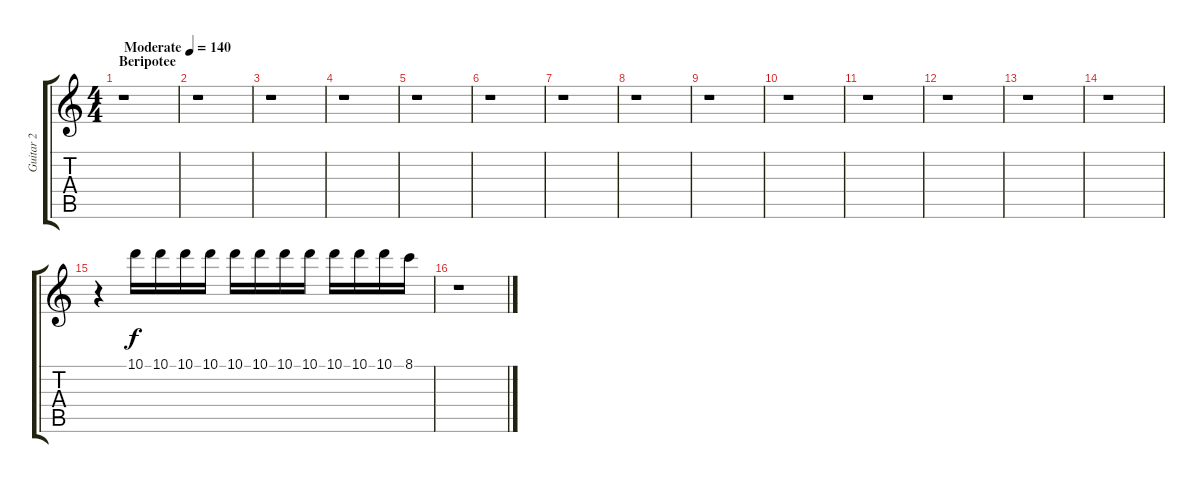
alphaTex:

\track ("Guitar 2" "Guitar 2") {instrument electricguitarmuted}
\staff {score tabs}
\tuning (E4 B3 G3 D3 A2 E2) {hide}
\ts (4 4)
\section ("" "Beripotee")
\tempo (140 "Moderate")
\clef g2
\ks c
r.1{dy f instrument electricguitarmuted} |
r.1 |
r.1 |
r.1 |
r.1 |
r.1 |
r.1 |
r.1 |
r.1 |
r.1 |
r.1 |
r.1 |
r.1 |
r.1 |
r.4 10.1.16 10.1.16 10.1.16 10.1.16 10.1.16 10.1.16 10.1.16 10.1.16 10.1.16 10.1.16 10.1.16 8.1.16 |
r.1
